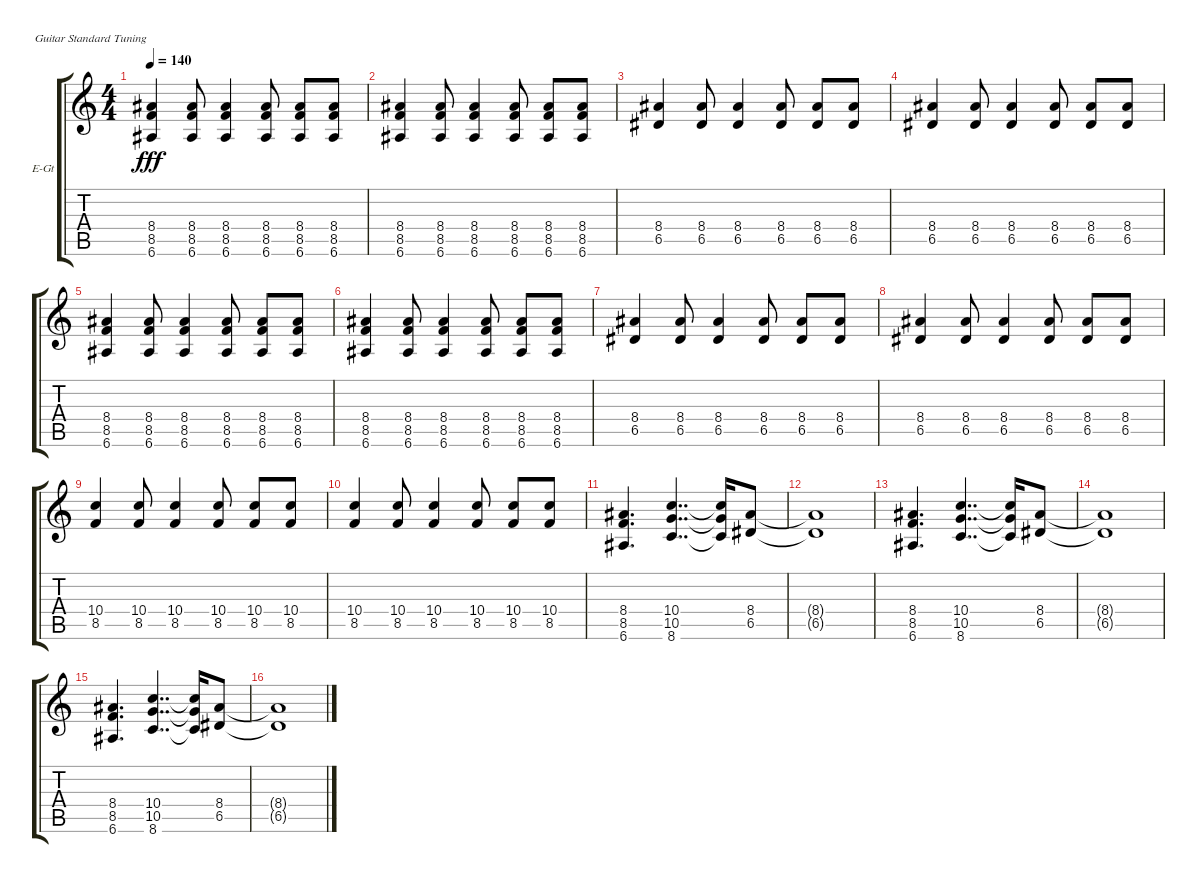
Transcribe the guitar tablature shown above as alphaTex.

\defaultSystemsLayout 4
\bracketExtendMode groupsimilarinstruments
\firstSystemTrackNameOrientation horizontal
\otherSystemsTrackNameOrientation horizontal
\track ("Electric Guitar" "E-Gt") {instrument overdrivenguitar}
\staff {score tabs}
\tuning (E4 B3 G3 D3 A2 E2)
\ts (4 4)
\tempo 140
\clef g2
\scale
0.333333
\ks c
(6.6 8.5 8.4).4{dy fff} (6.6 8.5 8.4).8 (6.6 8.5 8.4).4 (6.6 8.5 8.4).8 (6.6 8.5 8.4).8 (6.6 8.5 8.4).8 |
\scale
0.333333 (6.6 8.5 8.4).4 (6.6 8.5 8.4).8 (6.6 8.5 8.4).4 (6.6 8.5 8.4).8 (6.6 8.5 8.4).8 (6.6 8.5 8.4).8 |
\scale
0.333333 (6.5 8.4).4 (6.5 8.4).8 (6.5 8.4).4 (6.5 8.4).8 (6.5 8.4).8 (6.5 8.4).8 |
\scale
0.333333 (6.5 8.4).4 (6.5 8.4).8 (6.5 8.4).4 (6.5 8.4).8 (6.5 8.4).8 (6.5 8.4).8 |
\scale
0.333333 (6.6 8.5 8.4).4 (6.6 8.5 8.4).8 (6.6 8.5 8.4).4 (6.6 8.5 8.4).8 (6.6 8.5 8.4).8 (6.6 8.5 8.4).8 |
\scale
0.333333 (6.6 8.5 8.4).4 (6.6 8.5 8.4).8 (6.6 8.5 8.4).4 (6.6 8.5 8.4).8 (6.6 8.5 8.4).8 (6.6 8.5 8.4).8 |
\scale
0.333333 (6.5 8.4).4 (6.5 8.4).8 (6.5 8.4).4 (6.5 8.4).8 (6.5 8.4).8 (6.5 8.4).8 |
\scale
0.333333 (6.5 8.4).4 (6.5 8.4).8 (6.5 8.4).4 (6.5 8.4).8 (6.5 8.4).8 (6.5 8.4).8 |
\scale
0.333333 (8.5 10.4).4 (8.5 10.4).8 (8.5 10.4).4 (8.5 10.4).8 (8.5 10.4).8 (8.5 10.4).8 |
\scale
0.333333 (8.5 10.4).4 (8.5 10.4).8 (8.5 10.4).4 (8.5 10.4).8 (8.5 10.4).8 (8.5 10.4).8 |
\scale
0.333333 (6.6 8.5 8.4).4{d} (8.6 10.5 10.4).4{dd} (8.6{t} 10.5{t} 10.4{t}).16 (6.5 8.4).8 |
\scale
0.333333 (6.5{t} 8.4{t}).1 |
\scale
0.333333 (6.6 8.5 8.4).4{d} (8.6 10.5 10.4).4{dd} (8.6{t} 10.5{t} 10.4{t}).16 (6.5 8.4).8 |
\scale
0.333333 (6.5{t} 8.4{t}).1 |
\scale
0.333333 (6.6 8.5 8.4).4{d} (8.6 10.5 10.4).4{dd} (8.6{t} 10.5{t} 10.4{t}).16 (6.5 8.4).8 |
\scale
0.333333 (6.5{t} 8.4{t}).1
